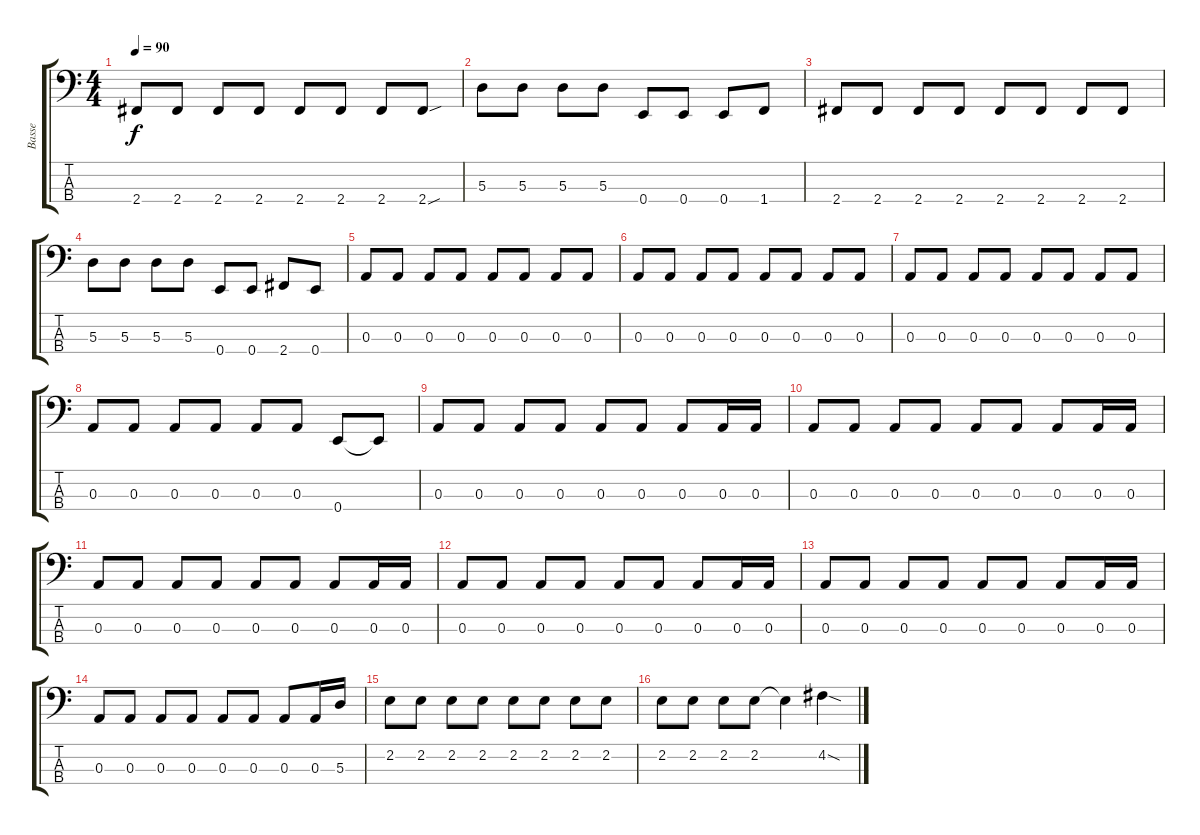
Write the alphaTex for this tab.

\track ("Basse" "Basse") {instrument electricbassfinger}
\staff {score tabs}
\tuning (G2 D2 A1 E1) {hide}
\ts (4 4)
\tempo 90
\clef f4
\ks c
2.4.8{dy f} 2.4.8 2.4.8 2.4.8 2.4.8 2.4.8 2.4.8 2.4{sou}.8 |
5.3.8 5.3.8 5.3.8 5.3.8 0.4.8 0.4.8 0.4.8 1.4.8 |
2.4.8 2.4.8 2.4.8 2.4.8 2.4.8 2.4.8 2.4.8 2.4.8 |
5.3.8 5.3.8 5.3.8 5.3.8 0.4.8 0.4.8 2.4.8 0.4.8 |
0.3.8 0.3.8 0.3.8 0.3.8 0.3.8 0.3.8 0.3.8 0.3.8 |
0.3.8 0.3.8 0.3.8 0.3.8 0.3.8 0.3.8 0.3.8 0.3.8 |
0.3.8 0.3.8 0.3.8 0.3.8 0.3.8 0.3.8 0.3.8 0.3.8 |
0.3.8 0.3.8 0.3.8 0.3.8 0.3.8 0.3.8 0.4.8 0.4{t}.8 |
0.3.8 0.3.8 0.3.8 0.3.8 0.3.8 0.3.8 0.3.8 0.3.16 0.3.16 |
0.3.8 0.3.8 0.3.8 0.3.8 0.3.8 0.3.8 0.3.8 0.3.16 0.3.16 |
0.3.8 0.3.8 0.3.8 0.3.8 0.3.8 0.3.8 0.3.8 0.3.16 0.3.16 |
0.3.8 0.3.8 0.3.8 0.3.8 0.3.8 0.3.8 0.3.8 0.3.16 0.3.16 |
0.3.8 0.3.8 0.3.8 0.3.8 0.3.8 0.3.8 0.3.8 0.3.16 0.3.16 |
0.3.8 0.3.8 0.3.8 0.3.8 0.3.8 0.3.8 0.3.8 0.3.16 5.3.16 |
2.2.8 2.2.8 2.2.8 2.2.8 2.2.8 2.2.8 2.2.8 2.2.8 |
2.2.8 2.2.8 2.2.8 2.2.8 2.2{t}.4 4.2{sod}.4
